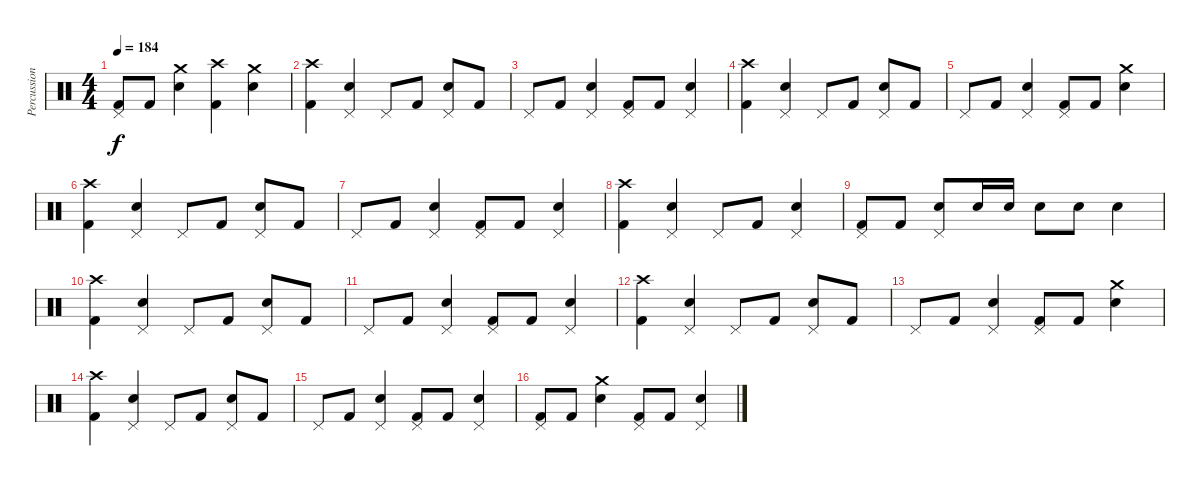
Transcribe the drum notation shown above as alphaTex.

\track ("Percussions" "Percussion") {instrument percussion}
\staff {score}
\articulation defaults
\ts (4 4)
\tempo 184
\clef neutral
\ks c
("Pedal Hi-Hat (hit)" "Kick (hit) 2").8{dy f} "Kick (hit) 2".8 ("Crash medium (hit)" "Electric Snare (hit)").4 ("Crash high (hit)" "Kick (hit) 2").4 ("Crash medium (hit)" "Electric Snare (hit)").4 |
("Crash high (hit)" "Kick (hit) 2").4 ("Pedal Hi-Hat (hit)" "Electric Snare (hit)").4 "Pedal Hi-Hat (hit)".8 "Kick (hit) 2".8 ("Pedal Hi-Hat (hit)" "Electric Snare (hit)").8 "Kick (hit) 2".8 |
"Pedal Hi-Hat (hit)".8 "Kick (hit) 2".8 ("Pedal Hi-Hat (hit)" "Electric Snare (hit)").4 ("Pedal Hi-Hat (hit)" "Kick (hit) 2").8 "Kick (hit) 2".8 ("Pedal Hi-Hat (hit)" "Electric Snare (hit)").4 |
("Crash high (hit)" "Kick (hit) 2").4 ("Pedal Hi-Hat (hit)" "Electric Snare (hit)").4 "Pedal Hi-Hat (hit)".8 "Kick (hit) 2".8 ("Pedal Hi-Hat (hit)" "Electric Snare (hit)").8 "Kick (hit) 2".8 |
"Pedal Hi-Hat (hit)".8 "Kick (hit) 2".8 ("Pedal Hi-Hat (hit)" "Electric Snare (hit)").4 ("Pedal Hi-Hat (hit)" "Kick (hit) 2").8 "Kick (hit) 2".8 ("Crash medium (hit)" "Electric Snare (hit)").4 |
("Crash high (hit)" "Kick (hit) 2").4 ("Pedal Hi-Hat (hit)" "Electric Snare (hit)").4 "Pedal Hi-Hat (hit)".8 "Kick (hit) 2".8 ("Pedal Hi-Hat (hit)" "Electric Snare (hit)").8 "Kick (hit) 2".8 |
"Pedal Hi-Hat (hit)".8 "Kick (hit) 2".8 ("Pedal Hi-Hat (hit)" "Electric Snare (hit)").4 ("Pedal Hi-Hat (hit)" "Kick (hit) 2").8 "Kick (hit) 2".8 ("Pedal Hi-Hat (hit)" "Electric Snare (hit)").4 |
("Crash high (hit)" "Kick (hit) 2").4 ("Pedal Hi-Hat (hit)" "Electric Snare (hit)").4 "Pedal Hi-Hat (hit)".8 "Kick (hit) 2".8 ("Pedal Hi-Hat (hit)" "Electric Snare (hit)").4 |
("Pedal Hi-Hat (hit)" "Kick (hit) 2").8 "Kick (hit) 2".8 ("Pedal Hi-Hat (hit)" "Electric Snare (hit)").8 "Electric Snare (hit)".16 "Electric Snare (hit)".16 "Electric Snare (hit)".8 "Electric Snare (hit)".8 "Electric Snare (hit)".4 |
("Crash high (hit)" "Kick (hit) 2").4 ("Pedal Hi-Hat (hit)" "Electric Snare (hit)").4 "Pedal Hi-Hat (hit)".8 "Kick (hit) 2".8 ("Pedal Hi-Hat (hit)" "Electric Snare (hit)").8 "Kick (hit) 2".8 |
"Pedal Hi-Hat (hit)".8 "Kick (hit) 2".8 ("Pedal Hi-Hat (hit)" "Electric Snare (hit)").4 ("Pedal Hi-Hat (hit)" "Kick (hit) 2").8 "Kick (hit) 2".8 ("Pedal Hi-Hat (hit)" "Electric Snare (hit)").4 |
("Crash high (hit)" "Kick (hit) 2").4 ("Pedal Hi-Hat (hit)" "Electric Snare (hit)").4 "Pedal Hi-Hat (hit)".8 "Kick (hit) 2".8 ("Pedal Hi-Hat (hit)" "Electric Snare (hit)").8 "Kick (hit) 2".8 |
"Pedal Hi-Hat (hit)".8 "Kick (hit) 2".8 ("Pedal Hi-Hat (hit)" "Electric Snare (hit)").4 ("Pedal Hi-Hat (hit)" "Kick (hit) 2").8 "Kick (hit) 2".8 ("Crash medium (hit)" "Electric Snare (hit)").4 |
("Crash high (hit)" "Kick (hit) 2").4 ("Pedal Hi-Hat (hit)" "Electric Snare (hit)").4 "Pedal Hi-Hat (hit)".8 "Kick (hit) 2".8 ("Pedal Hi-Hat (hit)" "Electric Snare (hit)").8 "Kick (hit) 2".8 |
"Pedal Hi-Hat (hit)".8 "Kick (hit) 2".8 ("Pedal Hi-Hat (hit)" "Electric Snare (hit)").4 ("Pedal Hi-Hat (hit)" "Kick (hit) 2").8 "Kick (hit) 2".8 ("Pedal Hi-Hat (hit)" "Electric Snare (hit)").4 |
("Pedal Hi-Hat (hit)" "Kick (hit) 2").8 "Kick (hit) 2".8 ("Crash medium (hit)" "Electric Snare (hit)").4 ("Pedal Hi-Hat (hit)" "Kick (hit) 2").8 "Kick (hit) 2".8 ("Pedal Hi-Hat (hit)" "Electric Snare (hit)").4
